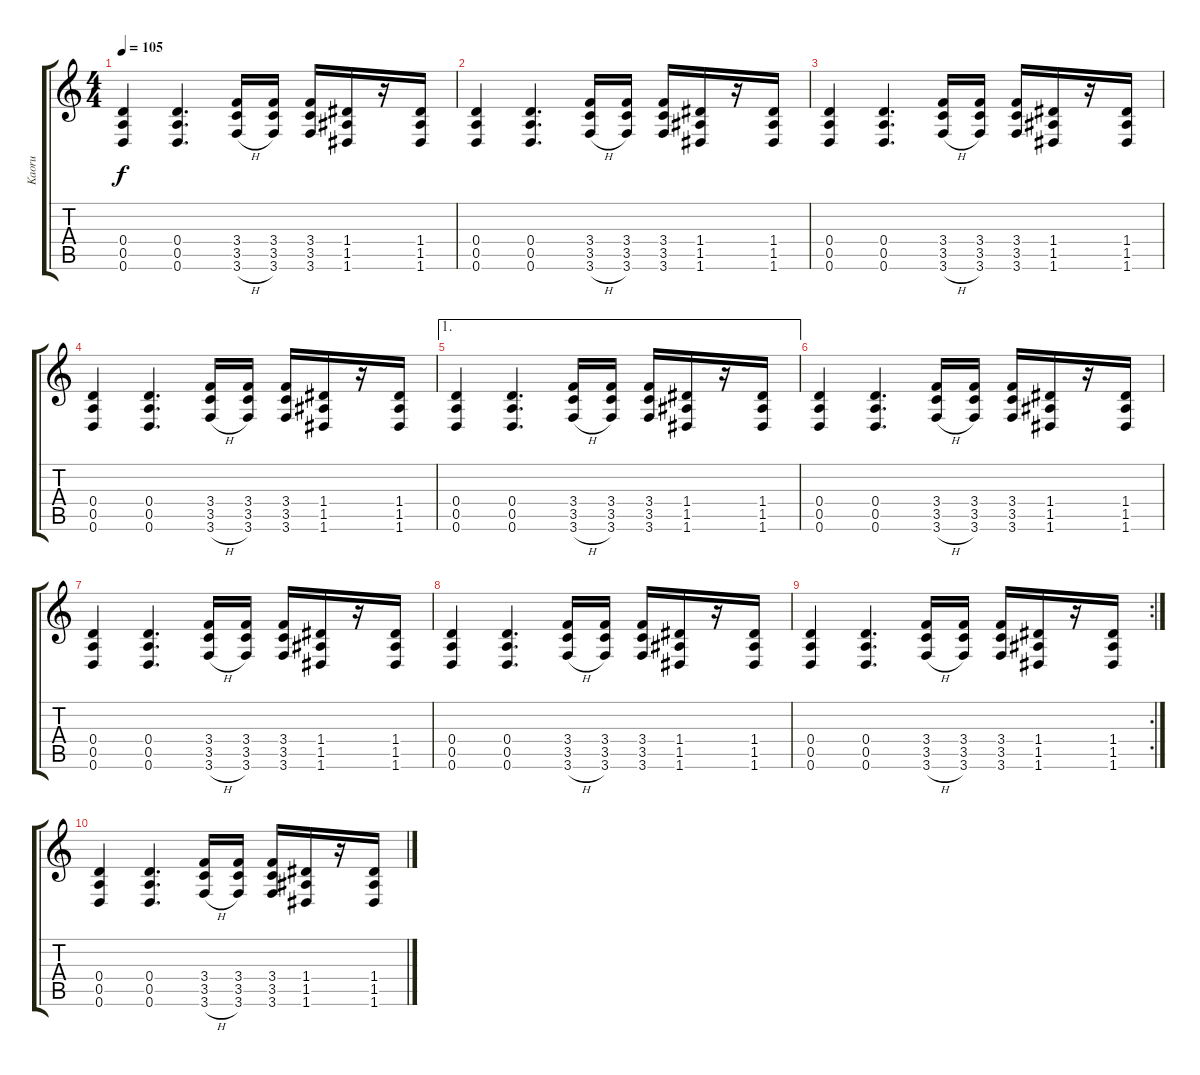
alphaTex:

\track ("Kaoru" "Kaoru") {instrument overdrivenguitar}
\staff {score tabs}
\tuning (E4 B3 G3 D3 A2 D2) {hide}
\ts (4 4)
\tempo 105
\clef g2
\ks c
(0.4 0.5 0.6).4{dy f} (0.4 0.5 0.6).4{d} (3.4 3.5 3.6{h}).16 (3.4 3.5 3.6).16 (3.4 3.5 3.6).16 (1.4 1.5 1.6).16 r.16 (1.4 1.5 1.6).16 |
(0.4 0.5 0.6).4 (0.4 0.5 0.6).4{d} (3.4 3.5 3.6{h}).16 (3.4 3.5 3.6).16 (3.4 3.5 3.6).16 (1.4 1.5 1.6).16 r.16 (1.4 1.5 1.6).16 |
(0.4 0.5 0.6).4 (0.4 0.5 0.6).4{d} (3.4 3.5 3.6{h}).16 (3.4 3.5 3.6).16 (3.4 3.5 3.6).16 (1.4 1.5 1.6).16 r.16 (1.4 1.5 1.6).16 |
(0.4 0.5 0.6).4 (0.4 0.5 0.6).4{d} (3.4 3.5 3.6{h}).16 (3.4 3.5 3.6).16 (3.4 3.5 3.6).16 (1.4 1.5 1.6).16 r.16 (1.4 1.5 1.6).16 |
\ae 1
(0.4 0.5 0.6).4 (0.4 0.5 0.6).4{d} (3.4 3.5 3.6{h}).16 (3.4 3.5 3.6).16 (3.4 3.5 3.6).16 (1.4 1.5 1.6).16 r.16 (1.4 1.5 1.6).16 |
(0.4 0.5 0.6).4 (0.4 0.5 0.6).4{d} (3.4 3.5 3.6{h}).16 (3.4 3.5 3.6).16 (3.4 3.5 3.6).16 (1.4 1.5 1.6).16 r.16 (1.4 1.5 1.6).16 |
(0.4 0.5 0.6).4 (0.4 0.5 0.6).4{d} (3.4 3.5 3.6{h}).16 (3.4 3.5 3.6).16 (3.4 3.5 3.6).16 (1.4 1.5 1.6).16 r.16 (1.4 1.5 1.6).16 |
(0.4 0.5 0.6).4 (0.4 0.5 0.6).4{d} (3.4 3.5 3.6{h}).16 (3.4 3.5 3.6).16 (3.4 3.5 3.6).16 (1.4 1.5 1.6).16 r.16 (1.4 1.5 1.6).16 |
\rc 2
(0.4 0.5 0.6).4 (0.4 0.5 0.6).4{d} (3.4 3.5 3.6{h}).16 (3.4 3.5 3.6).16 (3.4 3.5 3.6).16 (1.4 1.5 1.6).16 r.16 (1.4 1.5 1.6).16 |
(0.4 0.5 0.6).4 (0.4 0.5 0.6).4{d} (3.4 3.5 3.6{h}).16 (3.4 3.5 3.6).16 (3.4 3.5 3.6).16 (1.4 1.5 1.6).16 r.16 (1.4 1.5 1.6).16
